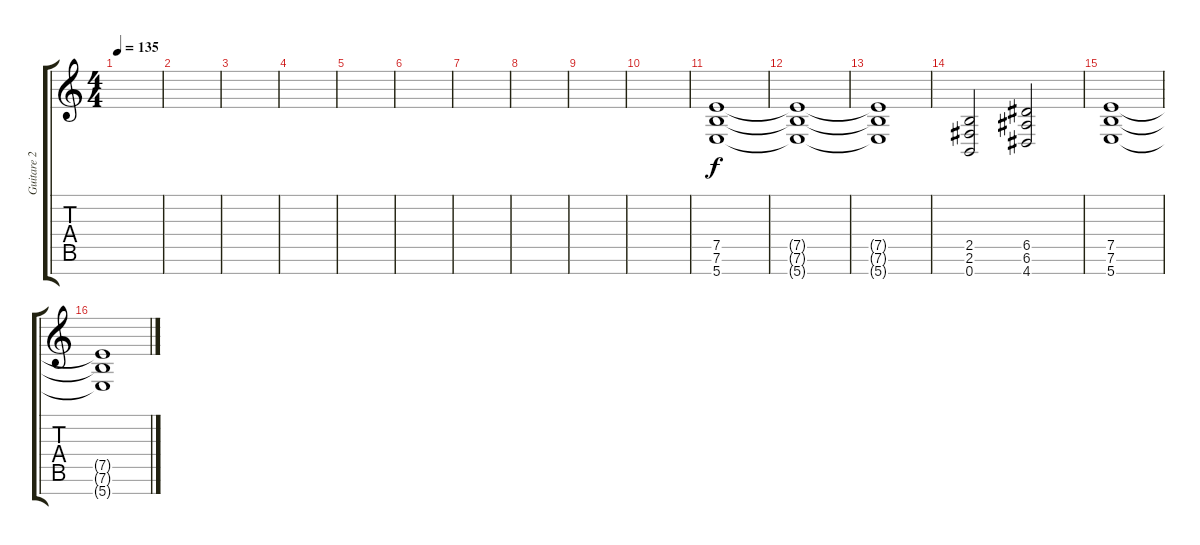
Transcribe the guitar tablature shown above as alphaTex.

\track ("Guitare 2" "Guitare 2") {instrument distortionguitar}
\staff {score tabs}
\tuning (E4 B3 G3 D3 A2 E2 B1) {hide}
\ts (4 4)
\tempo 135
\clef g2
\ks c
|
|
|
|
|
|
|
|
|
|
(7.5 7.6 5.7).1 |
(7.5{t} 7.6{t} 5.7{t}).1 |
(7.5{t} 7.6{t} 5.7{t}).1 |
(2.5 2.6 0.7).2 (6.5 6.6 4.7).2 |
(7.5 7.6 5.7).1 |
(7.5{t} 7.6{t} 5.7{t}).1
